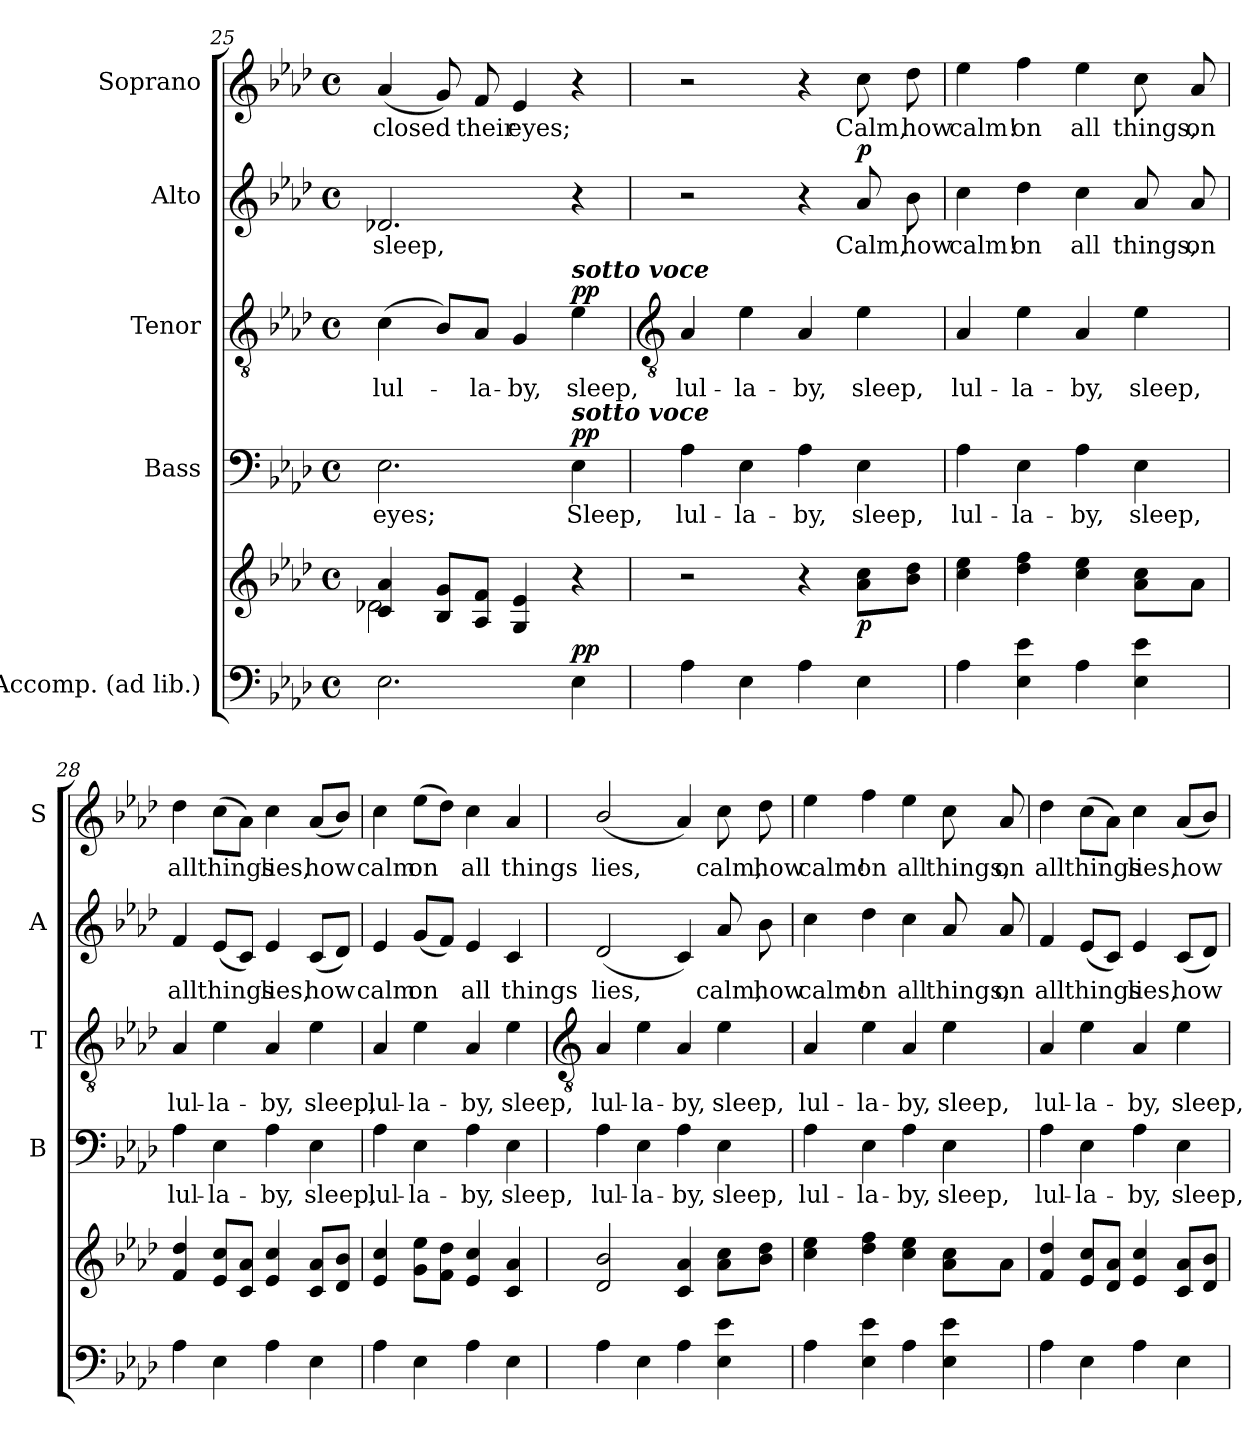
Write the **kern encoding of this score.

**kern	**kern	**dynam	**kern	**text	**dynam	**kern	**text	**dynam	**kern	**text	**dynam	**kern	**text
*part5	*part5	*part5	*part4	*part4	*part4	*part3	*part3	*part3	*part2	*part2	*part2	*part1	*part1
*staff6	*staff5	*staff5/6	*staff4	*staff4	*staff4	*staff3	*staff3	*staff3	*staff2	*staff2	*staff2	*staff1	*staff1
*I"Accomp. (ad lib.)	*	*	*I"Bass	*	*	*I"Tenor	*	*	*I"Alto	*	*	*I"Soprano	*
*	*	*	*I'B	*	*	*I'T	*	*	*I'A	*	*	*I'S	*
*clefF4	*clefG2	*	*clefF4	*	*	*clefGv2	*	*	*clefG2	*	*	*clefG2	*
*k[b-e-a-d-]	*k[b-e-a-d-]	*	*k[b-e-a-d-]	*	*	*k[b-e-a-d-]	*	*	*k[b-e-a-d-]	*	*	*k[b-e-a-d-]	*
*A-:	*A-:	*	*A-:	*	*	*A-:	*	*	*A-:	*	*	*A-:	*
*M4/4	*M4/4	*	*M4/4	*	*	*M4/4	*	*	*M4/4	*	*	*M4/4	*
*met(c)	*met(c)	*	*met(c)	*	*	*met(c)	*	*	*met(c)	*	*	*met(c)	*
=25	=25	=25	=25	=25	=25	=25	=25	=25	=25	=25	=25	=25	=25
*	*^	*	*	*	*	*	*	*	*	*	*	*	*
!	!	!	!	!	!LO:LY:b	!	!	!LO:LY:b	!	!	!LO:LY:b	!	!	!LO:LY:b
2.E-	4c 4a-	2d-X\	.	2.E-	eyes;	.	(<4c	lul-	.	2.d-X	sleep,	.	(<4a-	closed
.	8B- 8gL	.	.	.	.	.	8B-/L)	.	.	.	.	.	8g)	.
!	!	!	!	!	!	!	!	!LO:LY:b	!	!	!	!	!	!LO:LY:b
.	8A- 8fJ	.	.	.	.	.	8A-/J	la-	.	.	.	.	8f	their
!	!	!	!	!	!	!	!	!LO:LY:b	!	!	!	!	!	!LO:LY:b
.	4G 4e-	2ryy	.	.	.	.	4G	-by,	.	.	.	.	4e-	eyes;
!	!	!	!	!	!	!	!LO:TX:a:Bi:t=sotto voce	!	!	!	!	!	!	!
!	!	!	!	!LO:TX:a:Bi:t=sotto voce	!	!	!	!	!	!	!	!	!	!
!	!	!	!LO:DY:a=2	!	!LO:LY:b	!LO:DY:b	!	!LO:LY:b	!LO:DY:b	!	!	!	!	!
4E-	4r	.	pp	4E-	Sleep,	pp	4e-	sleep,	pp	4r	.	.	4r	.
*	*v	*v	*	*	*	*	*	*	*	*	*	*	*	*
!!LO:LB:g=z
=26	=26	=26	=26	=26	=26	=26	=26	=26	=26	=26	=26	=26	=26
*	*	*	*	*	*	*clefGv2	*	*	*	*	*	*	*
!	!	!	!	!LO:LY:b	!	!	!LO:LY:b	!	!	!	!	!	!
4A-	2r	.	4A-	lul-	.	4A-	lul-	.	2r	.	.	2r	.
!	!	!	!	!LO:LY:b	!	!	!LO:LY:b	!	!	!	!	!	!
4E-	.	.	4E-	-la-	.	4e-	-la-	.	.	.	.	.	.
!	!	!	!	!LO:LY:b	!	!	!LO:LY:b	!	!	!	!	!	!
4A-	4r	.	4A-	-by,	.	4A-	-by,	.	4r	.	.	4r	.
!	!	!LO:DY:b	!	!LO:LY:b	!	!	!LO:LY:b	!	!	!LO:LY:b	!LO:DY:b	!	!LO:LY:b
4E-	8a- 8ccL	p	4E-	sleep,	.	4e-	sleep,	.	8a-	Calm,	p	8cc	Calm,
!	!	!	!	!	!	!	!	!	!	!LO:LY:b	!	!	!LO:LY:b
.	8b- 8dd-J	.	.	.	.	.	.	.	8b-	how	.	8dd-	how
=27	=27	=27	=27	=27	=27	=27	=27	=27	=27	=27	=27	=27	=27
!	!	!	!	!LO:LY:b	!	!	!LO:LY:b	!	!	!LO:LY:b	!	!	!LO:LY:b
4A-	4cc 4ee-	.	4A-	lul-	.	4A-	lul-	.	4cc	calm!	.	4ee-	calm!
!	!	!	!	!LO:LY:b	!	!	!LO:LY:b	!	!	!LO:LY:b	!	!	!LO:LY:b
4E- 4e-	4dd- 4ff	.	4E-	-la-	.	4e-	-la-	.	4dd-	on	.	4ff	on
!	!	!	!	!LO:LY:b	!	!	!LO:LY:b	!	!	!LO:LY:b	!	!	!LO:LY:b
4A-	4cc 4ee-	.	4A-	-by,	.	4A-	-by,	.	4cc	all	.	4ee-	all
!	!	!	!	!LO:LY:b	!	!	!LO:LY:b	!	!	!LO:LY:b	!	!	!LO:LY:b
4E- 4e-	8a- 8ccL	.	4E-	sleep,	.	4e-	sleep,	.	8a-	things,	.	8cc	things,
!	!	!	!	!	!	!	!	!	!	!LO:LY:b	!	!	!LO:LY:b
.	8a-J	.	.	.	.	.	.	.	8a-	on	.	8a-	on
=28	=28	=28	=28	=28	=28	=28	=28	=28	=28	=28	=28	=28	=28
!	!	!	!	!LO:LY:b	!	!	!LO:LY:b	!	!	!LO:LY:b	!	!	!LO:LY:b
4A-	4f 4dd-	.	4A-	lul-	.	4A-	lul-	.	4f	all	.	4dd-	all
!	!	!	!	!LO:LY:b	!	!	!LO:LY:b	!	!	!LO:LY:b	!	!	!LO:LY:b
4E-	8e- 8ccL	.	4E-	-la-	.	4e-	-la-	.	(<8e-L	things	.	(>8ccL	things
.	8c 8a-J	.	.	.	.	.	.	.	8cJ)	.	.	8a-J)	.
!	!	!	!	!LO:LY:b	!	!	!LO:LY:b	!	!	!LO:LY:b	!	!	!LO:LY:b
4A-	4e- 4cc	.	4A-	-by,	.	4A-	-by,	.	4e-	lies,	.	4cc	lies,
!	!	!	!	!LO:LY:b	!	!	!LO:LY:b	!	!	!LO:LY:b	!	!	!LO:LY:b
4E-	8c 8a-L	.	4E-	sleep,	.	4e-	sleep,	.	(<8cL	how	.	(<8a-L	how
.	8d- 8b-J	.	.	.	.	.	.	.	8d-J)	.	.	8b-J)	.
=29	=29	=29	=29	=29	=29	=29	=29	=29	=29	=29	=29	=29	=29
!	!	!	!	!LO:LY:b	!	!	!LO:LY:b	!	!	!LO:LY:b	!	!	!LO:LY:b
4A-	4e- 4cc	.	4A-	lul-	.	4A-	lul-	.	4e-	calm	.	4cc	calm
!	!	!	!	!LO:LY:b	!	!	!LO:LY:b	!	!	!LO:LY:b	!	!	!LO:LY:b
4E-	8g 8ee-L	.	4E-	-la-	.	4e-	-la-	.	(<8gL	on	.	(>8ee-L	on
.	8f 8dd-J	.	.	.	.	.	.	.	8fJ)	.	.	8dd-J)	.
!	!	!	!	!LO:LY:b	!	!	!LO:LY:b	!	!	!LO:LY:b	!	!	!LO:LY:b
4A-	4e- 4cc	.	4A-	-by,	.	4A-	-by,	.	4e-	all	.	4cc	all
!	!	!	!	!LO:LY:b	!	!	!LO:LY:b	!	!	!LO:LY:b	!	!	!LO:LY:b
4E-	4c 4a-	.	4E-	sleep,	.	4e-	sleep,	.	4c	things	.	4a-	things
!!LO:LB:g=z
=30	=30	=30	=30	=30	=30	=30	=30	=30	=30	=30	=30	=30	=30
*	*	*	*	*	*	*clefGv2	*	*	*	*	*	*	*
!	!	!	!	!LO:LY:b	!	!	!LO:LY:b	!	!	!LO:LY:b	!	!	!LO:LY:b
4A-	2d-/ 2b-/	.	4A-	lul-	.	4A-	lul-	.	(<2d-	lies,	.	(<2b-/	lies,
!	!	!	!	!LO:LY:b	!	!	!LO:LY:b	!	!	!	!	!	!
4E-	.	.	4E-	-la-	.	4e-	-la-	.	.	.	.	.	.
!	!	!	!	!LO:LY:b	!	!	!LO:LY:b	!	!	!	!	!	!
4A-	4c 4a-	.	4A-	-by,	.	4A-	-by,	.	4c)	.	.	4a-)	.
!	!	!	!	!LO:LY:b	!	!	!LO:LY:b	!	!	!LO:LY:b	!	!	!LO:LY:b
4E- 4e-	8a- 8ccL	.	4E-	sleep,	.	4e-	sleep,	.	8a-	calm,	.	8cc	calm,
!	!	!	!	!	!	!	!	!	!	!LO:LY:b	!	!	!LO:LY:b
.	8b- 8dd-J	.	.	.	.	.	.	.	8b-	how	.	8dd-	how
=31	=31	=31	=31	=31	=31	=31	=31	=31	=31	=31	=31	=31	=31
!	!	!	!	!LO:LY:b	!	!	!LO:LY:b	!	!	!LO:LY:b	!	!	!LO:LY:b
4A-	4cc 4ee-	.	4A-	lul-	.	4A-	lul-	.	4cc	calm!	.	4ee-	calm!
!	!	!	!	!LO:LY:b	!	!	!LO:LY:b	!	!	!LO:LY:b	!	!	!LO:LY:b
4E- 4e-	4dd- 4ff	.	4E-	-la-	.	4e-	-la-	.	4dd-	on	.	4ff	on
!	!	!	!	!LO:LY:b	!	!	!LO:LY:b	!	!	!LO:LY:b	!	!	!LO:LY:b
4A-	4cc 4ee-	.	4A-	-by,	.	4A-	-by,	.	4cc	all	.	4ee-	all
!	!	!	!	!LO:LY:b	!	!	!LO:LY:b	!	!	!LO:LY:b	!	!	!LO:LY:b
4E- 4e-	8a- 8ccL	.	4E-	sleep,	.	4e-	sleep,	.	8a-	things,	.	8cc	things,
!	!	!	!	!	!	!	!	!	!	!LO:LY:b	!	!	!LO:LY:b
.	8a-J	.	.	.	.	.	.	.	8a-	on	.	8a-	on
=32	=32	=32	=32	=32	=32	=32	=32	=32	=32	=32	=32	=32	=32
!	!	!	!	!LO:LY:b	!	!	!LO:LY:b	!	!	!LO:LY:b	!	!	!LO:LY:b
4A-	4f 4dd-	.	4A-	lul-	.	4A-	lul-	.	4f	all	.	4dd-	all
!	!	!	!	!LO:LY:b	!	!	!LO:LY:b	!	!	!LO:LY:b	!	!	!LO:LY:b
4E-	8e- 8ccL	.	4E-	-la-	.	4e-	-la-	.	(<8e-L	things	.	(>8ccL	things
.	8d- 8a-J	.	.	.	.	.	.	.	8cJ)	.	.	8a-J)	.
!	!	!	!	!LO:LY:b	!	!	!LO:LY:b	!	!	!LO:LY:b	!	!	!LO:LY:b
4A-	4e- 4cc	.	4A-	-by,	.	4A-	-by,	.	4e-	lies,	.	4cc	lies,
!	!	!	!	!LO:LY:b	!	!	!LO:LY:b	!	!	!LO:LY:b	!	!	!LO:LY:b
4E-	8c 8a-L	.	4E-	sleep,	.	4e-	sleep,	.	(<8cL	how	.	(<8a-L	how
.	8d- 8b-J	.	.	.	.	.	.	.	8d-J)	.	.	8b-J)	.
=	=	=	=	=	=	=	=	=	=	=	=	=	=
*-	*-	*-	*-	*-	*-	*-	*-	*-	*-	*-	*-	*-	*-
